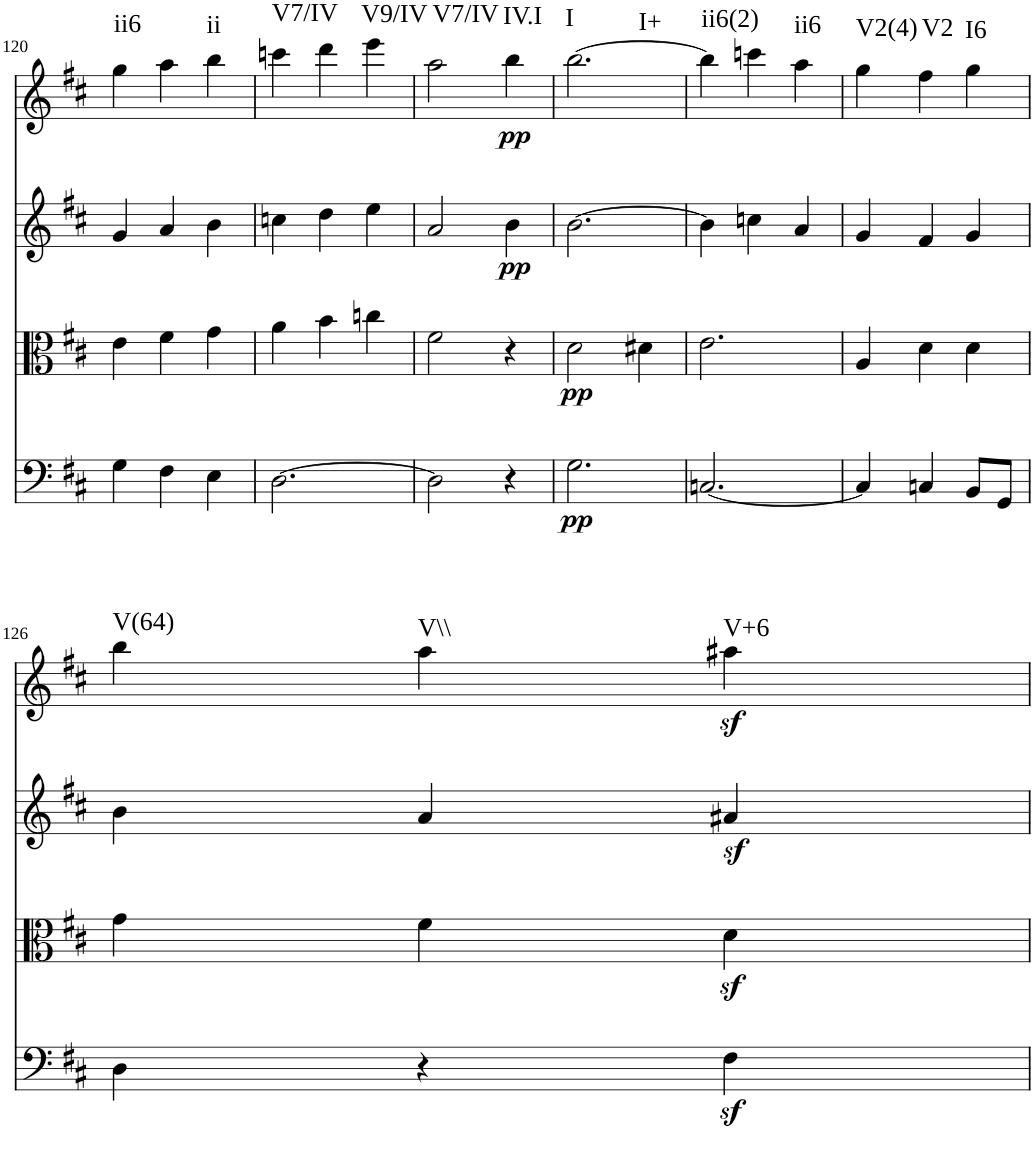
**kern	**dynam	**kern	**dynam	**kern	**dynam	**kern	**dynam	**harte
*part4	*part4	*part3	*part3	*part2	*part2	*part1	*part1	*part1
*staff4	*staff4	*staff3	*staff3	*staff2	*staff2	*staff1	*staff1	*
*I"Violoncello	*	*I"Viola	*	*I"Violin II	*	*I"Violin I	*	*
*I'Vc	*	*I'Vla	*	*I'Vln	*	*I'Vln	*	*
!!LO:PB:g=z
*clefF4	*	*clefC3	*	*clefG2	*	*clefG2	*	*
*k[f#c#]	*	*k[f#c#]	*	*k[f#c#]	*	*k[f#c#]	*	*
*M3/4	*	*M3/4	*	*M3/4	*	*M3/4	*	*
=120	=120	=120	=120	=120	=120	=120	=120	=120
!	!	!	!	!	!	!	!	!LO:H:kt=ii6
4G\	.	4e\	.	4g/	.	4gg\	.	N
4F#\	.	4f#\	.	4a/	.	4aa\	.	.
!	!	!	!	!	!	!	!	!LO:H:kt=ii
4E\	.	4g\	.	4b\	.	4bb\	.	N
=121	=121	=121	=121	=121	=121	=121	=121	=121
!	!	!	!	!	!	!	!	!LO:H:kt=V7/IV
[2.D\	.	4a\	.	4ccn\	.	4cccn\	.	N
.	.	4b\	.	4dd\	.	4ddd\	.	.
!	!	!	!	!	!	!	!	!LO:H:kt=V9/IV
.	.	4ccn\	.	4ee\	.	4eee\	.	N
=122	=122	=122	=122	=122	=122	=122	=122	=122
!	!	!	!	!	!	!	!	!LO:H:kt=V7/IV
2D\]	.	2f#\	.	2a/	.	2aa\	.	N
!	!	!	!	!	!LO:DY:b	!	!LO:DY:b	!LO:H:kt=IV.I
4r	.	4r	.	4b\	pp	4bb\	pp	N
=123	=123	=123	=123	=123	=123	=123	=123	=123
!	!LO:DY:b	!	!LO:DY:b	!	!	!	!	!LO:H:n=1:kt=I
!	!	!	!	!	!	!	!	!LO:H:n=2:kt=I+
2.G\	pp	2d\	pp	[2.b\	.	[2.bb\	.	N N
.	.	4d#X\	.	.	.	.	.	.
=124	=124	=124	=124	=124	=124	=124	=124	=124
!	!	!	!	!	!	!	!	!LO:H:kt=ii6(2)
[2.Cn/	.	2.e\	.	4b\]	.	4bb\]	.	N
.	.	.	.	4ccn\	.	4cccn\	.	.
!	!	!	!	!	!	!	!	!LO:H:kt=ii6
.	.	.	.	4a/	.	4aa\	.	N
=125	=125	=125	=125	=125	=125	=125	=125	=125
!	!	!	!	!	!	!	!	!LO:H:kt=V2(4)
4C/]	.	4A/	.	4g/	.	4gg\	.	N
!	!	!	!	!	!	!	!	!LO:H:kt=V2
4Cn/	.	4d\	.	4f#/	.	4ff#\	.	N
!	!	!	!	!	!	!	!	!LO:H:kt=I6
8BB/L	.	4d\	.	4g/	.	4gg\	.	N
8GG/J	.	.	.	.	.	.	.	.
!!LO:LB:g=z
=126	=126	=126	=126	=126	=126	=126	=126	=126
!	!	!	!	!	!	!	!	!LO:H:kt=V(64)
4D\	.	4g\	.	4b\	.	4bb\	.	N
!	!	!	!	!	!	!	!	!LO:H:kt=V\\
4r	.	4f#\	.	4a/	.	4aa\	.	N
!	!	!	!	!	!	!	!LO:DY:b	!LO:H:kt=V+6
4F#z<\	.	4dz<\	.	4a#Xz</	.	4aa#X\	sf	N
=	=	=	=	=	=	=	=	=
*-	*-	*-	*-	*-	*-	*-	*-	*-
